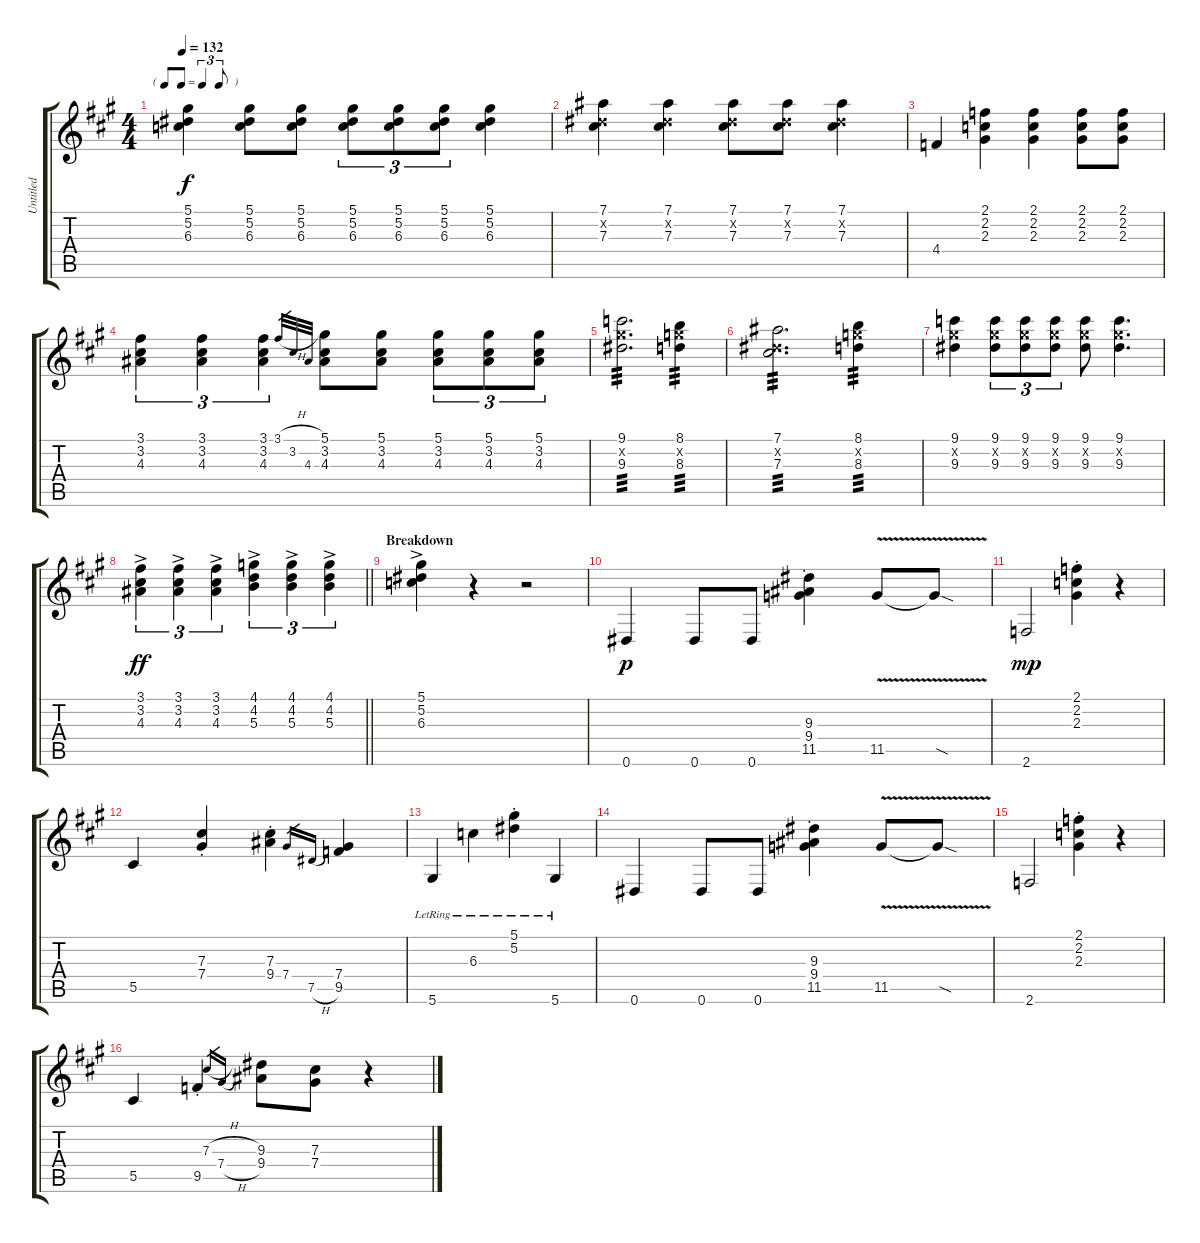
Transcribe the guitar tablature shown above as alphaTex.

\track ("Untitled" "Untitled") {instrument electricguitarjazz}
\staff {score tabs}
\tuning (Eb4 Bb3 Gb3 Db3 Ab2 Eb2) {hide}
\ts (4 4)
\tf triplet8th
\tempo 132
\clef g2
\ks a
(5.1 5.2 6.3).4{dy f} (5.1 5.2 6.3).8 (5.1 5.2 6.3).8 (5.1 5.2 6.3).8{tu (3 2)} (5.1 5.2 6.3).8{tu (3 2)} (5.1 5.2 6.3).8{tu (3 2)} (5.1 5.2 6.3).4 |
(7.1 5.2{x} 7.3).4 (7.1 5.2{x} 7.3).4 (7.1 5.2{x} 7.3).8 (7.1 5.2{x} 7.3).8 (7.1 5.2{x} 7.3).4 |
4.4.4 (2.1 2.2 2.3).4 (2.1 2.2 2.3).4 (2.1 2.2 2.3).8 (2.1 2.2 2.3).8 |
(3.1 3.2 4.3).4{tu (3 2)} (3.1 3.2 4.3).4{tu (3 2)} (3.1 3.2 4.3).4{tu (3 2)} 3.1{h}.32{gr} 3.2.32{gr} 4.3.32{gr} (5.1 3.2 4.3).8 (5.1 3.2 4.3).8 (5.1 3.2 4.3).8{tu (3 2)} (5.1 3.2 4.3).8{tu (3 2)} (5.1 3.2 4.3).8{tu (3 2)} |
(9.1 10.2{x} 9.3).2{d tp 3} (8.1 9.2{x} 8.3).4{tp 3} |
(7.1 5.2{x} 7.3).2{d tp 3} (8.1 9.2{x} 8.3).4{tp 3} |
(9.1 10.2{x} 9.3).4 (9.1 10.2{x} 9.3).8{tu (3 2)} (9.1 10.2{x} 9.3).8{tu (3 2)} (9.1 10.2{x} 9.3).8{tu (3 2)} (9.1 10.2{x} 9.3).8 (9.1 10.2{x} 9.3).4{d} |
\barLineRight lightlight
(3.1{ac} 3.2{ac} 4.3{ac}).4{tu (3 2) dy ff} (3.1{ac} 3.2{ac} 4.3{ac}).4{tu (3 2)} (3.1{ac} 3.2{ac} 4.3{ac}).4{tu (3 2)} (4.1{ac} 4.2{ac} 5.3{ac}).4{tu (3 2)} (4.1{ac} 4.2{ac} 5.3{ac}).4{tu (3 2)} (4.1{ac} 4.2{ac} 5.3{ac}).4{tu (3 2)} |
\section ("" "Breakdown")
(5.1{ac} 5.2{ac} 6.3{ac}).4 r.4 r.2 |
0.6.4{dy p} 0.6.8 0.6.8 (9.3{st} 9.4{st} 11.5{st}).4 11.5{v}.8 11.5{sod t}.8 |
2.6.2{dy mp} (2.1{st} 2.2{st} 2.3{st}).4 r.4 |
5.5.4 (7.3{st} 7.4{st}).4 (7.3{st} 9.4{st}).4 7.4.16{gr} 7.5{h}.16{gr} (7.4 9.5).4 |
5.6{lr}.4 6.3{lr}.4 (5.1{st lr} 5.2{st lr}).4 5.6{lr}.4 |
0.6.4 0.6.8 0.6.8 (9.3{st} 9.4{st} 11.5{st}).4 11.5{v}.8 11.5{sod t}.8 |
2.6.2 (2.1{st} 2.2{st} 2.3{st}).4 r.4 |
5.5.4 9.5{st}.4 7.3{h}.16{gr} 7.4{h}.16{gr} (9.3 9.4).8 (7.3 7.4).8 r.4
